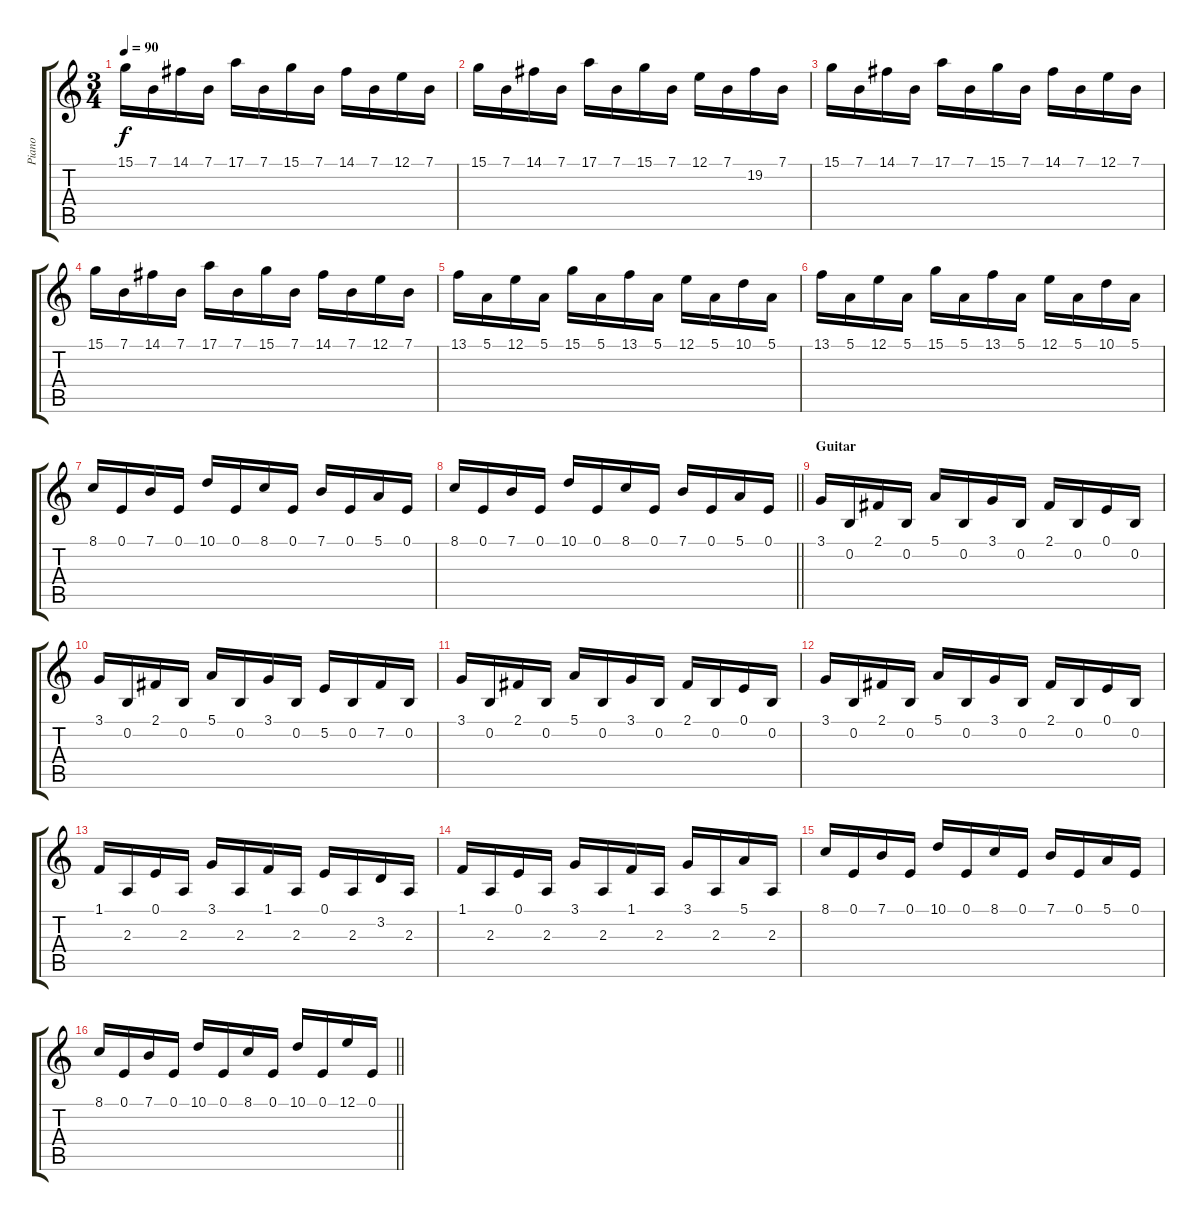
\track ("Piano" "Piano") {instrument acousticgrandpiano}
\staff {score tabs}
\tuning (E4 B3 G3 D3 A2 E2) {hide}
\ts (3 4)
\tempo 90
\clef g2
\ks c
15.1.16{dy f} 7.1.16 14.1.16 7.1.16 17.1.16 7.1.16 15.1.16 7.1.16 14.1.16 7.1.16 12.1.16 7.1.16 |
15.1.16 7.1.16 14.1.16 7.1.16 17.1.16 7.1.16 15.1.16 7.1.16 12.1.16 7.1.16 19.2.16 7.1.16 |
15.1.16 7.1.16 14.1.16 7.1.16 17.1.16 7.1.16 15.1.16 7.1.16 14.1.16 7.1.16 12.1.16 7.1.16 |
15.1.16 7.1.16 14.1.16 7.1.16 17.1.16 7.1.16 15.1.16 7.1.16 14.1.16 7.1.16 12.1.16 7.1.16 |
13.1.16 5.1.16 12.1.16 5.1.16 15.1.16 5.1.16 13.1.16 5.1.16 12.1.16 5.1.16 10.1.16 5.1.16 |
13.1.16 5.1.16 12.1.16 5.1.16 15.1.16 5.1.16 13.1.16 5.1.16 12.1.16 5.1.16 10.1.16 5.1.16 |
8.1.16 0.1.16 7.1.16 0.1.16 10.1.16 0.1.16 8.1.16 0.1.16 7.1.16 0.1.16 5.1.16 0.1.16 |
\barLineRight lightlight
8.1.16 0.1.16 7.1.16 0.1.16 10.1.16 0.1.16 8.1.16 0.1.16 7.1.16 0.1.16 5.1.16 0.1.16 |
\section ("" "Guitar")
3.1.16{volume 11} 0.2.16 2.1.16 0.2.16 5.1.16 0.2.16 3.1.16 0.2.16 2.1.16 0.2.16 0.1.16 0.2.16 |
3.1.16 0.2.16 2.1.16 0.2.16 5.1.16 0.2.16 3.1.16 0.2.16 5.2.16 0.2.16 7.2.16 0.2.16 |
3.1.16 0.2.16 2.1.16 0.2.16 5.1.16 0.2.16 3.1.16 0.2.16 2.1.16 0.2.16 0.1.16 0.2.16 |
3.1.16 0.2.16 2.1.16 0.2.16 5.1.16 0.2.16 3.1.16 0.2.16 2.1.16 0.2.16 0.1.16 0.2.16 |
1.1.16 2.3.16 0.1.16 2.3.16 3.1.16 2.3.16 1.1.16 2.3.16 0.1.16 2.3.16 3.2.16 2.3.16 |
1.1.16 2.3.16 0.1.16 2.3.16 3.1.16 2.3.16 1.1.16 2.3.16 3.1.16 2.3.16 5.1.16 2.3.16 |
8.1.16 0.1.16 7.1.16 0.1.16 10.1.16 0.1.16 8.1.16 0.1.16 7.1.16 0.1.16 5.1.16 0.1.16 |
\barLineRight lightlight
8.1.16 0.1.16 7.1.16 0.1.16 10.1.16 0.1.16 8.1.16 0.1.16 10.1.16 0.1.16 12.1.16 0.1.16
